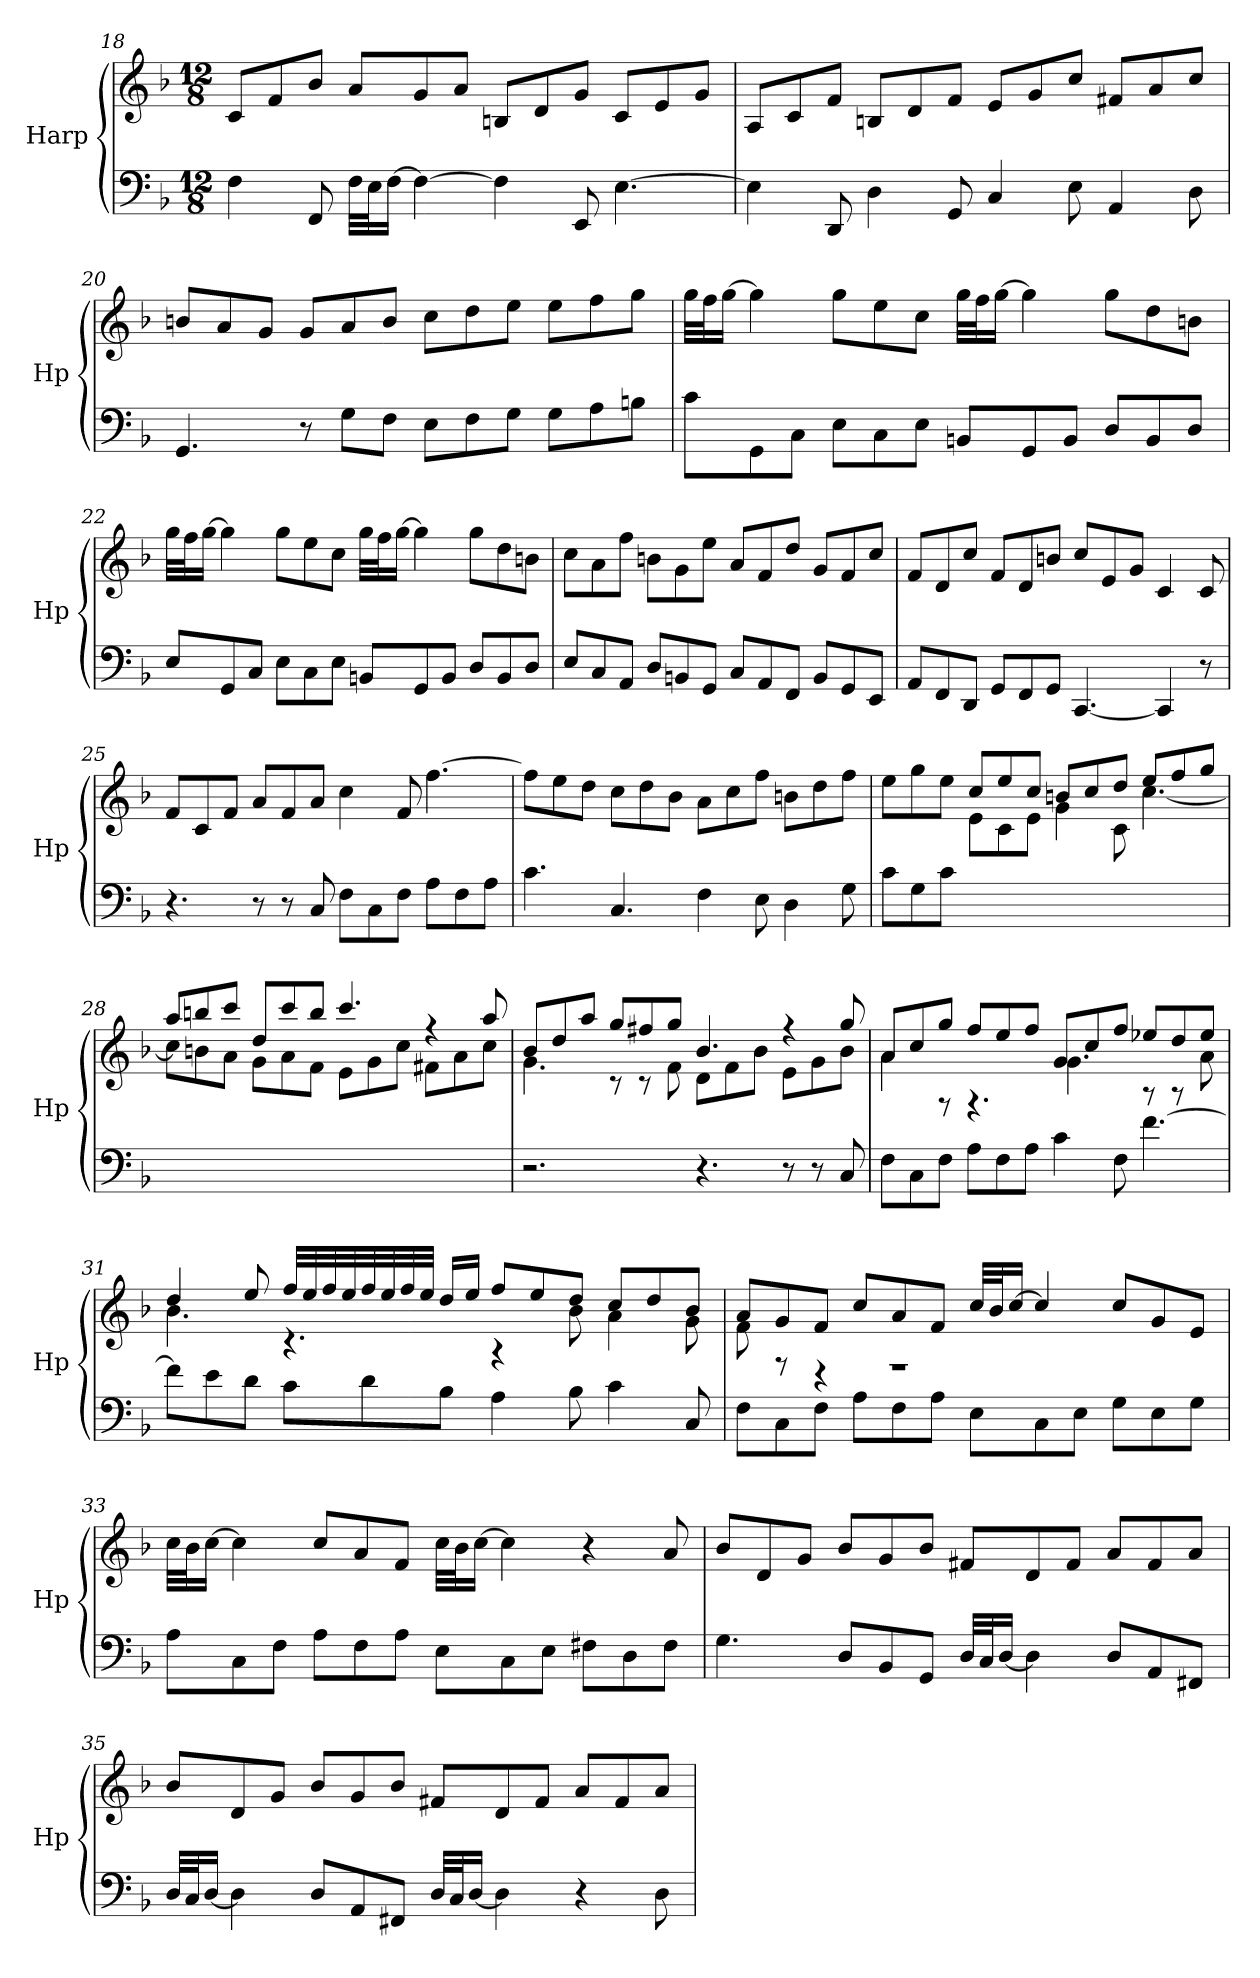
**kern	**kern
*part1	*part1
*staff2	*staff1
*I"Harp	*
*I'Hp	*
*clefF4	*clefG2
*k[b-]	*k[b-]
*M12/8	*M12/8
=18	=18
4F\	8c/L
.	8f/
8FF/	8b-/J
32F\LLL	8a/L
32E\J	.
[16F\JJ	.
4F\_	8g/
.	8a/J
4F\]	8Bn/L
.	8d/
8EE/	8g/J
[4.E\	8c/L
.	8e/
.	8g/J
!!LO:LB:g=z
=19	=19
4E\]	8A/L
.	8c/
8DD/	8f/J
4D\	8Bn/L
.	8d/
8GG/	8f/J
4C/	8e/L
.	8g/
8E\	8cc/J
4AA/	8f#X/L
.	8a/
8D\	8cc/J
=20	=20
4.GG/	8bn/L
.	8a/
.	8g/J
8r	8g/L
8G\L	8a/
8F\J	8b/J
8E\L	8cc\L
8F\	8dd\
8G\J	8ee\J
8G\L	8ee\L
8A\	8ff\
8Bn\J	8gg\J
!!LO:LB:g=z
=21	=21
8c\L	32gg\LLL
.	32ff\J
.	[16gg\JJ
8GG\	4gg\]
8C\J	.
8E\L	8gg\L
8C\	8ee\
8E\J	8cc\J
8BBn/L	32gg\LLL
.	32ff\J
.	[16gg\JJ
8GG/	4gg\]
8BB/J	.
8D/L	8gg\L
8BB/	8dd\
8D/J	8bn\J
=22	=22
8E/L	32gg\LLL
.	32ff\J
.	[16gg\JJ
8GG/	4gg\]
8C/J	.
8E\L	8gg\L
8C\	8ee\
8E\J	8cc\J
8BBn/L	32gg\LLL
.	32ff\J
.	[16gg\JJ
8GG/	4gg\]
8BB/J	.
8D/L	8gg\L
8BB/	8dd\
8D/J	8bn\J
!!LO:LB:g=z
=23	=23
8E/L	8cc\L
8C/	8a\
8AA/J	8ff\J
8D/L	8bn\L
8BBn/	8g\
8GG/J	8ee\J
8C/L	8a/L
8AA/	8f/
8FF/J	8dd/J
8BB/L	8g/L
8GG/	8f/
8EE/J	8cc/J
=24	=24
8AA/L	8f/L
8FF/	8d/
8DD/J	8cc/J
8GG/L	8f/L
8FF/	8d/
8GG/J	8bn/J
[4.CC/	8cc/L
.	8e/
.	8g/J
4CC/]	4c/
8r	8c/
=25	=25
4.r	8f/L
.	8c/
.	8f/J
8r	8a/L
8r	8f/
8C/	8a/J
8F\L	4cc\
8C\	.
8F\J	8f/
8A\L	[4.ff\
8F\	.
8A\J	.
!!LO:PB:g=z
=26	=26
4.c\	8ff\L]
.	8ee\
.	8dd\J
4.C/	8cc\L
.	8dd\
.	8b-\J
4F\	8a\L
.	8cc\
8E\	8ff\J
4D\	8bn\L
.	8dd\
8G\	8ff\J
=27	=27
*	*^
8c\L	8ee\L	4.ryy
8G\	8gg\	.
8c\J	8ee\J	.
1ryy	8cc/L	8e\L
.	8ee/	8c\
.	8cc/J	8e\J
.	8bn/L	4g\
.	8cc/	.
.	8dd/J	8c\
.	8ee/L	[4.cc\
.	8ff/	.
8ryy	8gg/J	.
=28	=28	=28
1.ryy	8aa/L	8cc\L]
.	8bbn/	8bn\
.	8ccc/J	8a\J
.	8dd/L	8g\L
.	8ccc/	8a\
.	8bb/J	8f\J
.	4.ccc/	8e\L
.	.	8g\
.	.	8cc\J
.	4rff	8f#X\L
.	.	8a\
.	8aa/	8cc\J
!!LO:LB:g=z	!!
=29	=29	=29
2.r	8b-/L	4.g\
.	8dd/	.
.	8aa/J	.
.	8gg/L	8rc
.	8ff#X/	8rc
.	8gg/J	8f\
4.r	4.b-/	8d\L
.	.	8f\
.	.	8b-\J
8r	4r	8e\L
8r	.	8g\
8C/	8gg/	8b-\J
=30	=30	=30
8F\L	8a/L	4a\
8C\	8cc/	.
8F\J	8gg/J	8rF
8A\L	8ff/L	4.rF
8F\	8ee/	.
8A\J	8ff/J	.
4c\	8g/L	4.g\
.	8cc/	.
8F\	8ff/J	.
[4.f\	8ee-X/L	8rA
.	8dd/	8rA
.	8ee-/J	8a\
!!LO:LB:g=z	!!
=31	=31	=31
8f\L]	4dd/	4.b-\
8e\	.	.
8d\J	8ee/	.
8c\L	32ff/LLL	4.rc
.	32ee/	.
.	32ff/	.
.	32ee/	.
8d\	32ff/	.
.	32ee/	.
.	32ff/	.
.	32ee/JJJ	.
8B-\J	16dd/LL	.
.	16ee/JJ	.
4A\	8ff/L	4rA
.	8ee/	.
8B-\	8dd/J	8b-\
4c\	8cc/L	4a\
.	8dd/	.
8C/	8b-/J	8g\
=32	=32	=32
8F\L	8a/L	8f\
8C\	8g/	8rF
8F\J	8f/J	4rD
8A\L	8cc/L	.
8F\	8a/	1rF
8A\J	8f/J	.
8E\L	32cc/LLL	.
.	32b-/J	.
.	[16cc/JJ	.
8C\	4cc/]	.
8E\J	.	.
8G\L	8cc/L	.
8E\	8g/	.
8G\J	8e/J	.
*	*v	*v
!!LO:LB:g=z
=33	=33
8A\L	32cc\LLL
.	32b-\J
.	[16cc\JJ
8C\	4cc\]
8F\J	.
8A\L	8cc/L
8F\	8a/
8A\J	8f/J
8E\L	32cc\LLL
.	32b-\J
.	[16cc\JJ
8C\	4cc\]
8E\J	.
8F#X\L	4r
8D\	.
8F#\J	8a/
=34	=34
4.G\	8b-/L
.	8d/
.	8g/J
8D/L	8b-/L
8BB-/	8g/
8GG/J	8b-/J
32D/LLL	8f#X/L
32C/J	.
[16D/JJ	.
4D\]	8d/
.	8f#/J
8D/L	8a/L
8AA/	8f#/
8FF#X/J	8a/J
!!LO:LB:g=z
=35	=35
32D/LLL	8b-/L
32C/J	.
[16D/JJ	.
4D\]	8d/
.	8g/J
8D/L	8b-/L
8AA/	8g/
8FF#X/J	8b-/J
32D/LLL	8f#X/L
32C/J	.
[16D/JJ	.
4D\]	8d/
.	8f#/J
4r	8a/L
.	8f#/
8D\	8a/J
=	=
*-	*-
